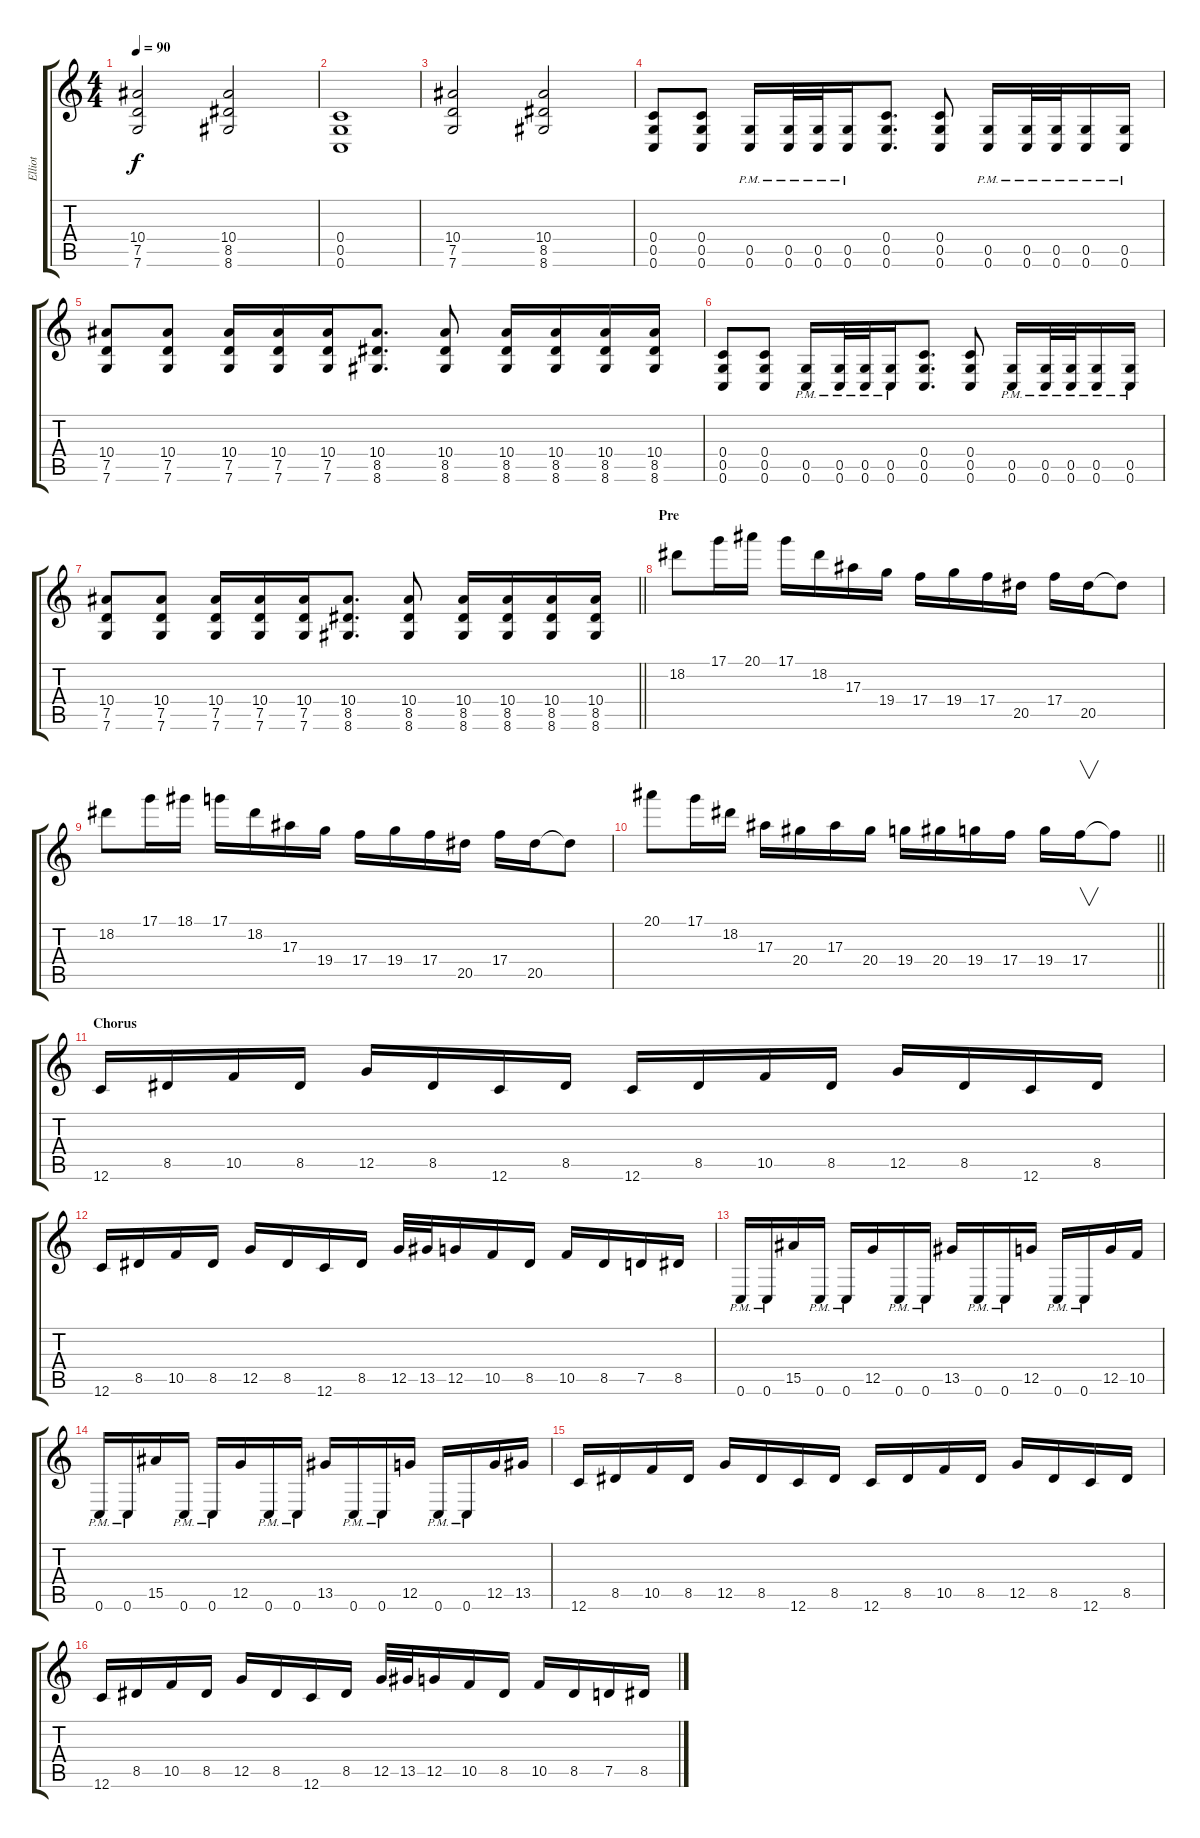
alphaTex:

\track ("Elliot" "Elliot") {instrument distortionguitar}
\staff {score tabs}
\tuning (D4 A3 F3 C3 G2 C2) {hide}
\ts (4 4)
\tempo 90
\clef g2
\ks c
(10.4 7.5 7.6).2{dy f} (10.4 8.5 8.6).2 |
(0.4 0.5 0.6).1 |
(10.4 7.5 7.6).2 (10.4 8.5 8.6).2 |
(0.4 0.5 0.6).8 (0.4 0.5 0.6).8 (0.5{pm} 0.6).16 (0.5{pm} 0.6{pm}).32 (0.5{pm} 0.6{pm}).32 (0.5{pm} 0.6{pm}).16 (0.4 0.5 0.6).8{d} (0.4 0.5 0.6).8 (0.5{pm} 0.6{pm}).16 (0.5{pm} 0.6{pm}).32 (0.5{pm} 0.6{pm}).32 (0.5{pm} 0.6{pm}).16 (0.5{pm} 0.6{pm}).16 |
(10.4 7.5 7.6).8 (10.4 7.5 7.6).8 (10.4 7.5 7.6).16 (10.4 7.5 7.6).16 (10.4 7.5 7.6).16 (10.4 8.5 8.6).8{d} (10.4 8.5 8.6).8 (10.4 8.5 8.6).16 (10.4 8.5 8.6).16 (10.4 8.5 8.6).16 (10.4 8.5 8.6).16 |
(0.4 0.5 0.6).8 (0.4 0.5 0.6).8 (0.5{pm} 0.6).16 (0.5{pm} 0.6{pm}).32 (0.5{pm} 0.6{pm}).32 (0.5{pm} 0.6{pm}).16 (0.4 0.5 0.6).8{d} (0.4 0.5 0.6).8 (0.5{pm} 0.6{pm}).16 (0.5{pm} 0.6{pm}).32 (0.5{pm} 0.6{pm}).32 (0.5{pm} 0.6{pm}).16 (0.5{pm} 0.6{pm}).16 |
\barLineRight lightlight
(10.4 7.5 7.6).8 (10.4 7.5 7.6).8 (10.4 7.5 7.6).16 (10.4 7.5 7.6).16 (10.4 7.5 7.6).16 (10.4 8.5 8.6).8{d} (10.4 8.5 8.6).8 (10.4 8.5 8.6).16 (10.4 8.5 8.6).16 (10.4 8.5 8.6).16 (10.4 8.5 8.6).16 |
\section ("" "Pre")
18.2.8 17.1.16 20.1.16 17.1.16 18.2.16 17.3.16 19.4.16 17.4.16 19.4.16 17.4.16 20.5.16 17.4.16 20.5.16 20.5{t}.8 |
18.2.8 17.1.16 18.1.16 17.1.16 18.2.16 17.3.16 19.4.16 17.4.16 19.4.16 17.4.16 20.5.16 17.4.16 20.5.16 20.5{t}.8 |
\barLineRight lightlight
20.1.8 17.1.16 18.2.16 17.3.16 20.4.16 17.3.16 20.4.16 19.4.16 20.4.16 19.4.16 17.4.16 19.4.16 17.4.16{v} 17.4{t}.8 |
\section ("" "Chorus")
12.6.16{balance 0} 8.5.16 10.5.16 8.5.16 12.5.16 8.5.16 12.6.16 8.5.16 12.6.16 8.5.16 10.5.16 8.5.16 12.5.16 8.5.16 12.6.16 8.5.16 |
12.6.16 8.5.16 10.5.16 8.5.16 12.5.16 8.5.16 12.6.16 8.5.16 12.5.32 13.5.32 12.5.16 10.5.16 8.5.16 10.5.16 8.5.16 7.5.16 8.5.16 |
0.6{pm}.16{balance 16} 0.6{pm}.16 15.5.16 0.6{pm}.16 0.6{pm}.16 12.5.16 0.6{pm}.16 0.6{pm}.16 13.5.16 0.6{pm}.16 0.6{pm}.16 12.5.16 0.6{pm}.16 0.6{pm}.16 12.5.16 10.5.16 |
0.6{pm}.16 0.6{pm}.16 15.5.16 0.6{pm}.16 0.6{pm}.16 12.5.16 0.6{pm}.16 0.6{pm}.16 13.5.16 0.6{pm}.16 0.6{pm}.16 12.5.16 0.6{pm}.16 0.6{pm}.16 12.5.16 13.5.16 |
12.6.16{balance 0} 8.5.16 10.5.16 8.5.16 12.5.16 8.5.16 12.6.16 8.5.16 12.6.16 8.5.16 10.5.16 8.5.16 12.5.16 8.5.16 12.6.16 8.5.16 |
12.6.16 8.5.16 10.5.16 8.5.16 12.5.16 8.5.16 12.6.16 8.5.16 12.5.32 13.5.32 12.5.16 10.5.16 8.5.16 10.5.16 8.5.16 7.5.16 8.5.16
